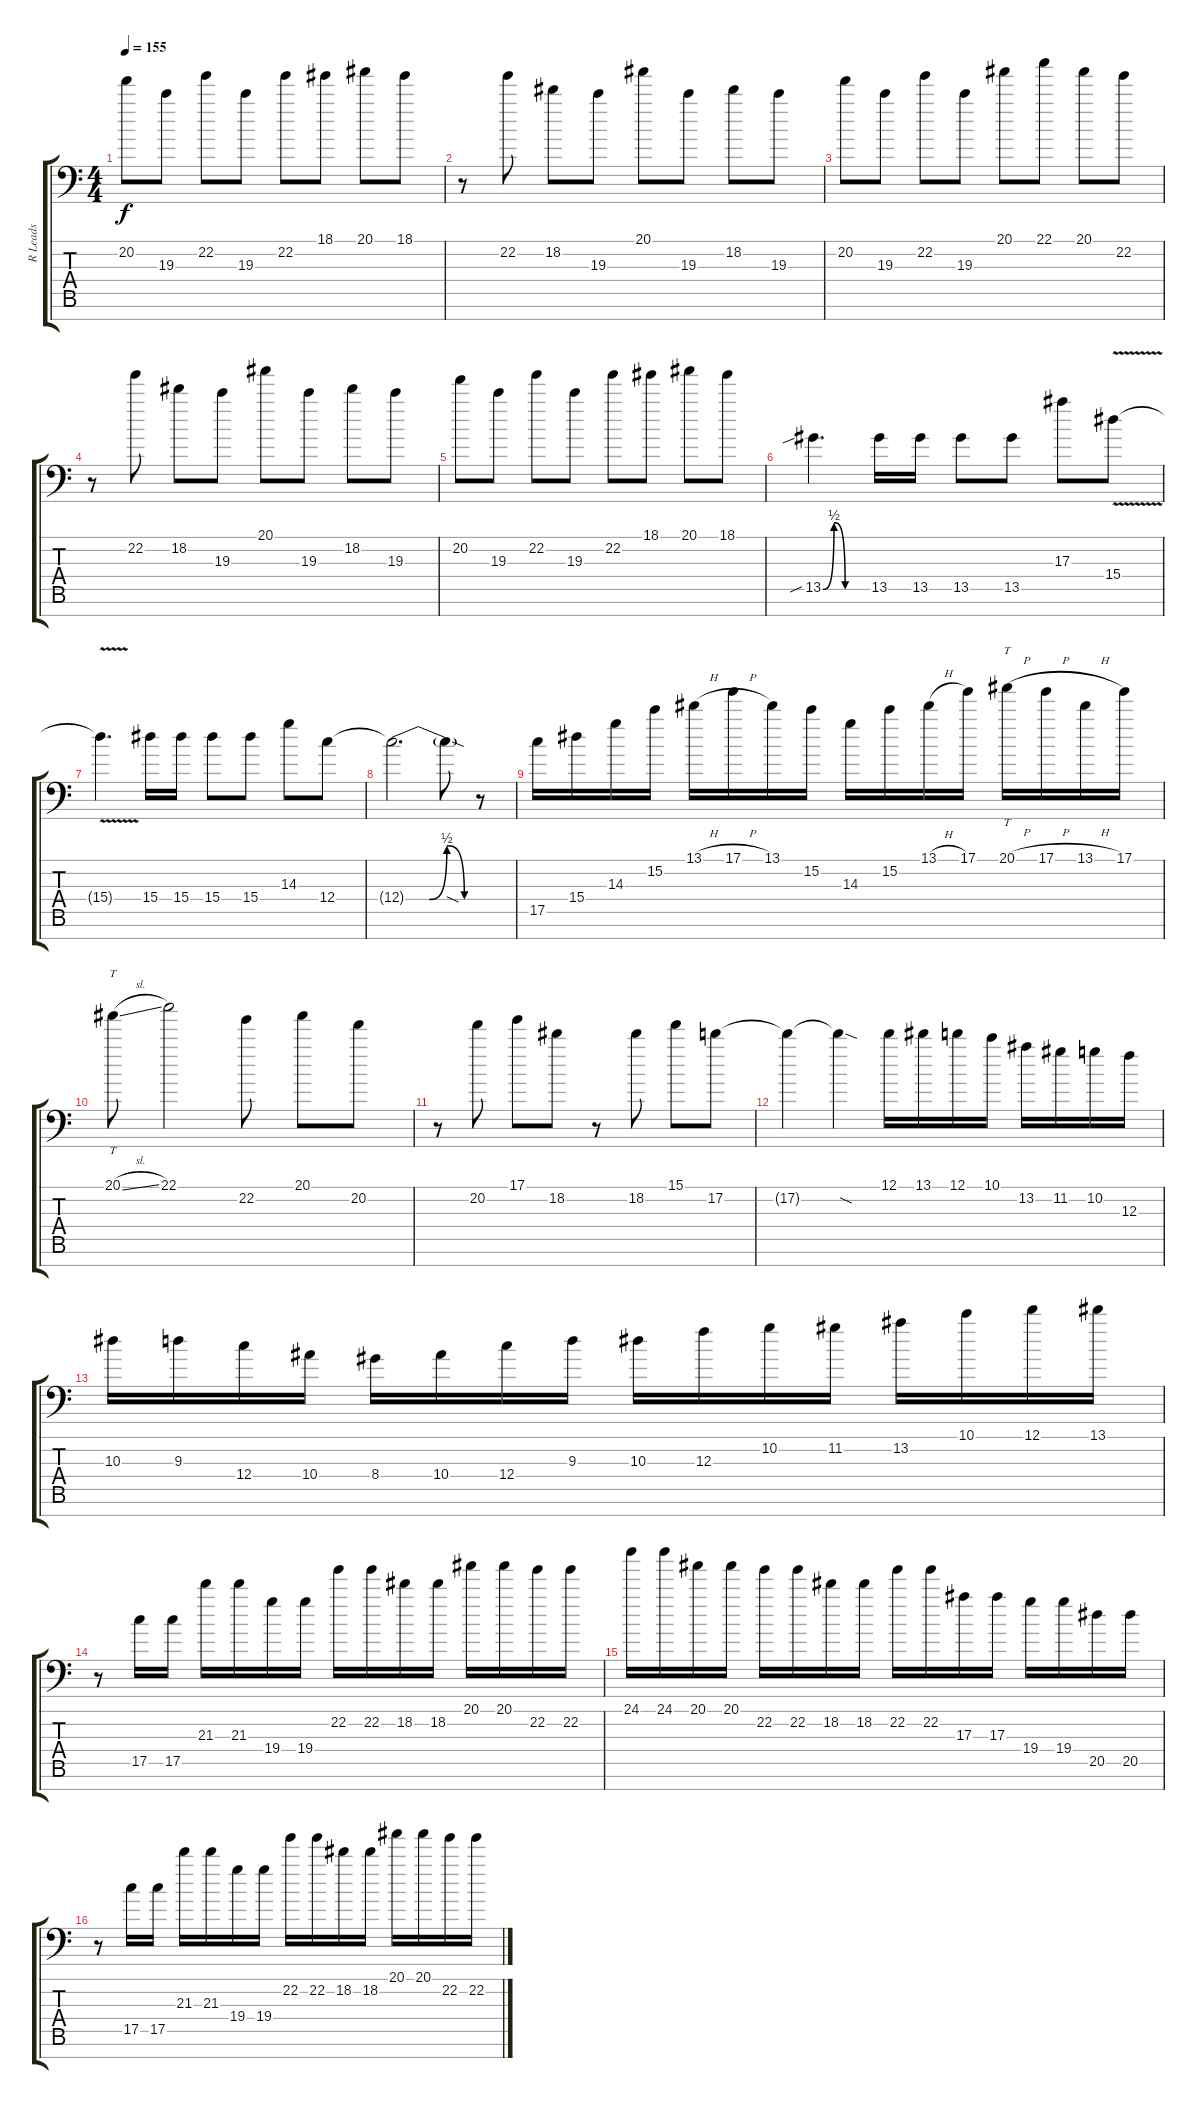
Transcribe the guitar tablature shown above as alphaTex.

\track ("R Leads" "R Leads") {instrument overdrivenguitar}
\staff {score tabs}
\tuning (D4 A3 F3 C3 G2 D2 G1) {hide}
\ts (4 4)
\tempo 155
\clef f4
\ks c
20.2.8{dy f} 19.3.8 22.2.8 19.3.8 22.2.8 18.1.8 20.1.8 18.1.8 |
r.8 22.2.8 18.2.8 19.3.8 20.1.8 19.3.8 18.2.8 19.3.8 |
20.2.8 19.3.8 22.2.8 19.3.8 20.1.8 22.1.8 20.1.8 22.2.8 |
r.8 22.2.8 18.2.8 19.3.8 20.1.8 19.3.8 18.2.8 19.3.8 |
20.2.8 19.3.8 22.2.8 19.3.8 22.2.8 18.1.8 20.1.8 18.1.8 |
13.5{be (custom 0 0 15 2 30 0 60 0) sib}.4{d} 13.5.16 13.5.16 13.5.8 13.5.8 17.3.8 15.4{v}.8 |
15.4{t}.4{d} 15.4.16 15.4.16 15.4.8 15.4.8 14.3.8 12.4.8 |
12.4{be (custom 0 0 20 0 35 2 50 0 60 0) t}.2{d} 12.4{sod t}.8 r.8 |
17.5.16 15.4.16 14.3.16 15.2.16 13.1{h}.16 17.1{h}.16 13.1.16 15.2.16 14.3.16 15.2.16 13.1{h}.16 17.1.16 20.1{h}.16{tt} 17.1{h}.16 13.1{h}.16 17.1.16 |
20.1{sl}.8{tt} 22.1.2 22.2.8 20.1.8 20.2.8 |
r.8 20.2.8 17.1.8 18.2.8 r.8 18.2.8 15.1.8 17.2.8 |
17.2{t}.4 17.2{sod t}.4 12.1.16 13.1.16 12.1.16 10.1.16 13.2.16 11.2.16 10.2.16 12.3.16 |
10.3.16 9.3.16 12.4.16 10.4.16 8.4.16 10.4.16 12.4.16 9.3.16 10.3.16 12.3.16 10.2.16 11.2.16 13.2.16 10.1.16 12.1.16 13.1.16 |
r.8 17.5.16 17.5.16 21.3.16 21.3.16 19.4.16 19.4.16 22.2.16 22.2.16 18.2.16 18.2.16 20.1.16 20.1.16 22.2.16 22.2.16 |
24.1.16 24.1.16 20.1.16 20.1.16 22.2.16 22.2.16 18.2.16 18.2.16 22.2.16 22.2.16 17.3.16 17.3.16 19.4.16 19.4.16 20.5.16 20.5.16 |
r.8 17.5.16 17.5.16 21.3.16 21.3.16 19.4.16 19.4.16 22.2.16 22.2.16 18.2.16 18.2.16 20.1.16 20.1.16 22.2.16 22.2.16
